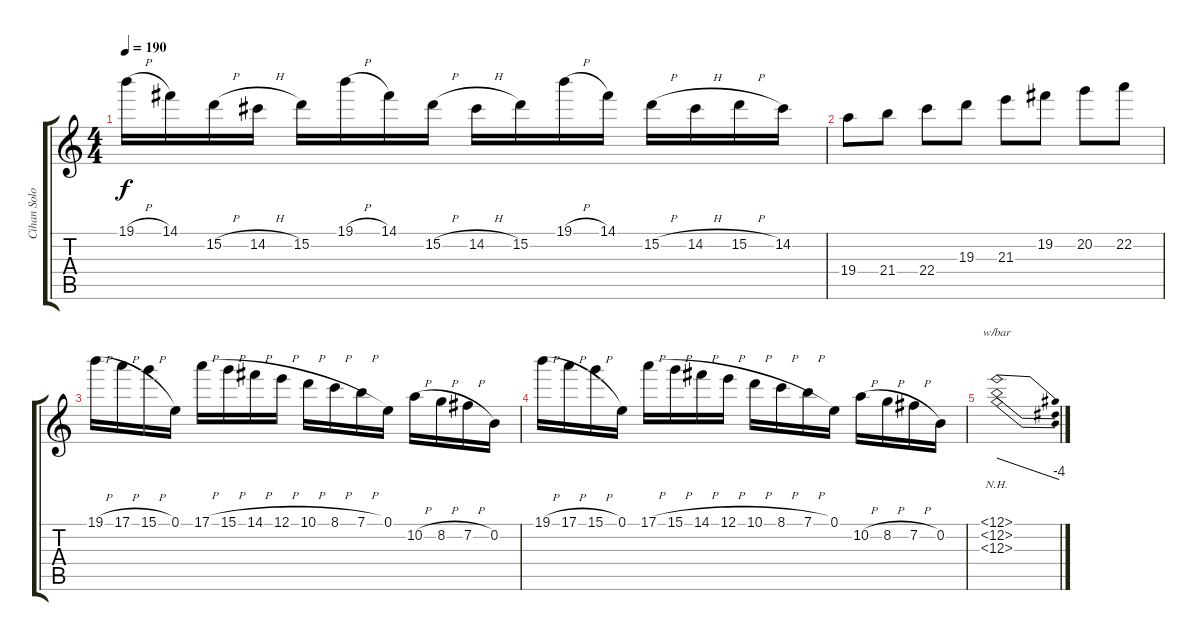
\track ("Cihan Solo Gitar" "Cihan Solo") {instrument distortionguitar}
\staff {score tabs}
\tuning (E4 B3 G3 D3 A2 E2) {hide}
\ts (4 4)
\tempo 190
\clef g2
\ks c
19.1{h}.16{dy f} 14.1.16 15.2{h}.16 14.2{h}.16 15.2.16 19.1{h}.16 14.1.16 15.2{h}.16 14.2{h}.16 15.2.16 19.1{h}.16 14.1.16 15.2{h}.16 14.2{h}.16 15.2{h}.16 14.2.16 |
19.4.8 21.4.8 22.4.8 19.3.8 21.3.8 19.2.8 20.2.8 22.2.8 |
19.1{h}.16 17.1{h}.16 15.1{h}.16 0.1.16 17.1{h}.16 15.1{h}.16 14.1{h}.16 12.1{h}.16 10.1{h}.16 8.1{h}.16 7.1{h}.16 0.1.16 10.2{h}.16 8.2{h}.16 7.2{h}.16 0.2.16 |
19.1{h}.16 17.1{h}.16 15.1{h}.16 0.1.16 17.1{h}.16 15.1{h}.16 14.1{h}.16 12.1{h}.16 10.1{h}.16 8.1{h}.16 7.1{h}.16 0.1.16 10.2{h}.16 8.2{h}.16 7.2{h}.16 0.2.16 |
(12.1{nh} 12.2{nh} 12.3{nh}).1{tbe (dive default 0 0 60 -16)}
